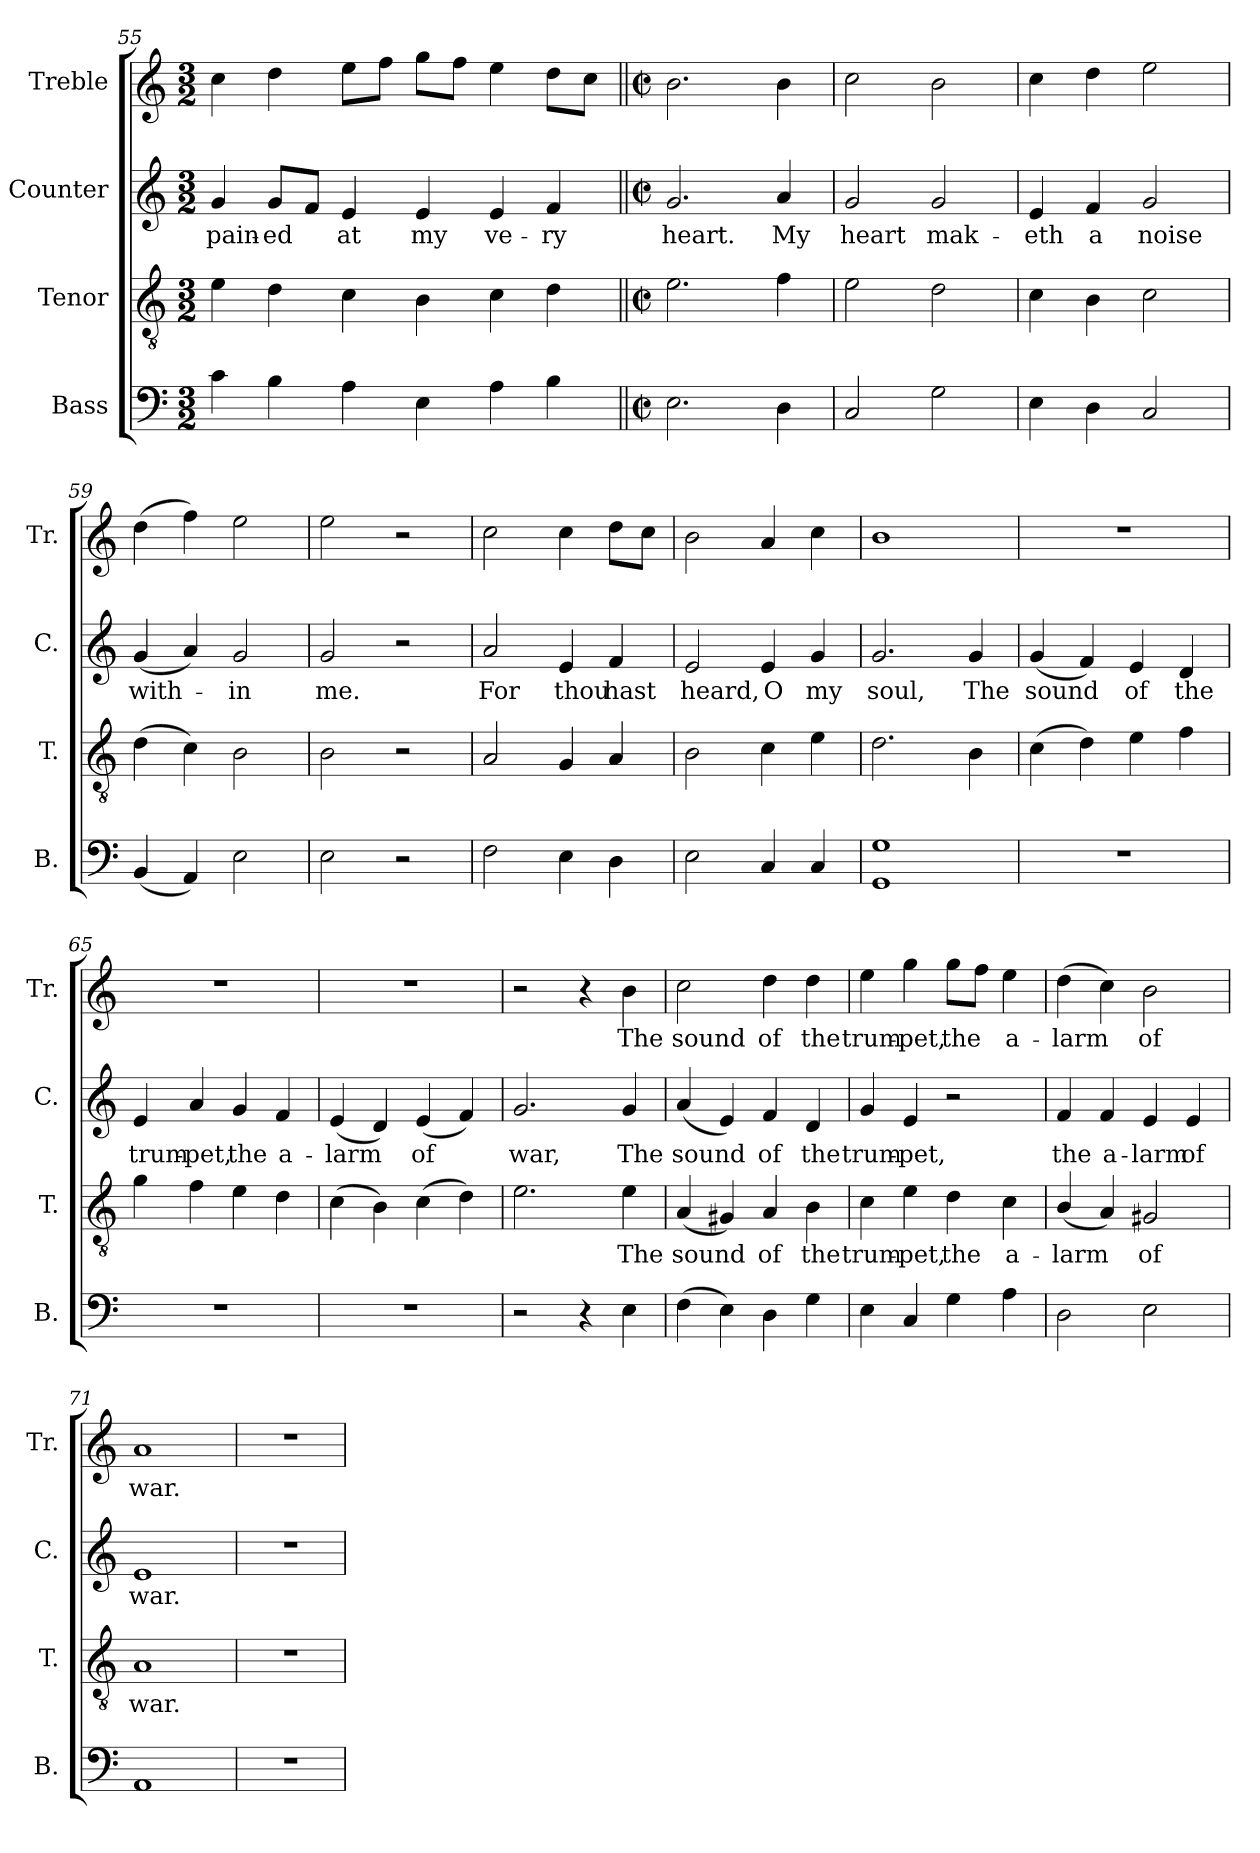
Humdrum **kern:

**kern	**kern	**text	**kern	**text	**kern	**text
*part4	*part3	*part3	*part2	*part2	*part1	*part1
*staff4	*staff3	*staff3	*staff2	*staff2	*staff1	*staff1
*I"Bass	*I"Tenor	*	*I"Counter	*	*I"Treble	*
*I'B.	*I'T.	*	*I'C.	*	*I'Tr.	*
*clefF4	*clefGv2	*	*clefG2	*	*clefG2	*
*k[]	*k[]	*	*k[]	*	*k[]	*
*M3/2	*M3/2	*	*M3/2	*	*M3/2	*
=55	=55	=55	=55	=55	=55	=55
4c\	4e\	.	4g/	pain-	4cc\	.
4B\	4d\	.	8g/L	-ed	4dd\	.
.	.	.	8f/J	.	.	.
4A\	4c\	.	4e/	at	8ee\L	.
.	.	.	.	.	8ff\J	.
4E\	4B\	.	4e/	my	8gg\L	.
.	.	.	.	.	8ff\J	.
4A\	4c\	.	4e/	ve-	4ee\	.
4B\	4d\	.	4f/	-ry	8dd\L	.
.	.	.	.	.	8cc\J	.
=56||	=56||	=56||	=56||	=56||	=56||	=56||
*M2/2	*M2/2	*	*M2/2	*	*M2/2	*
*met(c|)	*met(c|)	*	*met(c|)	*	*met(c|)	*
2.E\	2.e\	.	2.g/	heart.	2.b\	.
4D\	4f\	.	4a/	My	4b\	.
=57	=57	=57	=57	=57	=57	=57
2C/	2e\	.	2g/	heart	2cc\	.
2G\	2d\	.	2g/	mak-	2b\	.
=58	=58	=58	=58	=58	=58	=58
4E\	4c\	.	4e/	-eth	4cc\	.
4D\	4B\	.	4f/	a	4dd\	.
2C/	2c\	.	2g/	noise	2ee\	.
!!LO:LB:g=z
=59	=59	=59	=59	=59	=59	=59
(4BB/	(4d\	.	(4g/	with-	(4dd\	.
4AA/)	4c\)	.	4a/)	.	4ff\)	.
2E\	2B\	.	2g/	-in	2ee\	.
=60	=60	=60	=60	=60	=60	=60
2E\	2B\	.	2g/	me.	2ee\	.
2r	2r	.	2r	.	2r	.
=61	=61	=61	=61	=61	=61	=61
2F\	2A/	.	2a/	For	2cc\	.
4E\	4G/	.	4e/	thou	4cc\	.
4D\	4A/	.	4f/	hast	8dd\L	.
.	.	.	.	.	8cc\J	.
=62	=62	=62	=62	=62	=62	=62
2E\	2B\	.	2e/	heard,	2b\	.
4C/	4c\	.	4e/	O	4a/	.
4C/	4e\	.	4g/	my	4cc\	.
=63	=63	=63	=63	=63	=63	=63
1GG 1G	2.d\	.	2.g/	soul,	1b	.
.	4B\	.	4g/	The	.	.
=64	=64	=64	=64	=64	=64	=64
1r	(4c\	.	(4g/	sound	1r	.
.	4d\)	.	4f/)	.	.	.
.	4e\	.	4e/	of	.	.
.	4f\	.	4d/	the	.	.
=65	=65	=65	=65	=65	=65	=65
1r	4g\	.	4e/	trum-	1r	.
.	4f\	.	4a/	-pet,	.	.
.	4e\	.	4g/	the	.	.
.	4d\	.	4f/	a-	.	.
=66	=66	=66	=66	=66	=66	=66
1r	(4c\	.	(4e/	-larm	1r	.
.	4B\)	.	4d/)	.	.	.
.	(4c\	.	(4e/	of	.	.
.	4d\)	.	4f/)	.	.	.
!!LO:PB:g=z
=67	=67	=67	=67	=67	=67	=67
2r	2.e\	.	2.g/	war,	2r	.
4r	.	.	.	.	4r	.
4E\	4e\	The	4g/	The	4b\	The
=68	=68	=68	=68	=68	=68	=68
(4F\	(4A/	sound	(4a/	sound	2cc\	sound
4E\)	4G#X/)	.	4e/)	.	.	.
4D\	4A/	of	4f/	of	4dd\	of
4G\	4B\	the	4d/	the	4dd\	the
=69	=69	=69	=69	=69	=69	=69
4E\	4c\	trum-	4g/	trum-	4ee\	trum-
4C/	4e\	-pet,	4e/	-pet,	4gg\	-pet,
4G\	4d\	the	2r	.	8gg\L	the
.	.	.	.	.	8ff\J	.
4A\	4c\	a-	.	.	4ee\	a-
=70	=70	=70	=70	=70	=70	=70
2D\	(4B/	-larm	4f/	the	(4dd\	-larm
.	4A/)	.	4f/	a-	4cc\)	.
2E\	2G#X/	of	4e/	-larm	2b\	of
.	.	.	4e/	of	.	.
=71	=71	=71	=71	=71	=71	=71
1AA	1A	war.	1e	war.	1a	war.
=72	=72	=72	=72	=72	=72	=72
1r	1r	.	1r	.	1r	.
=	=	=	=	=	=	=
*-	*-	*-	*-	*-	*-	*-
